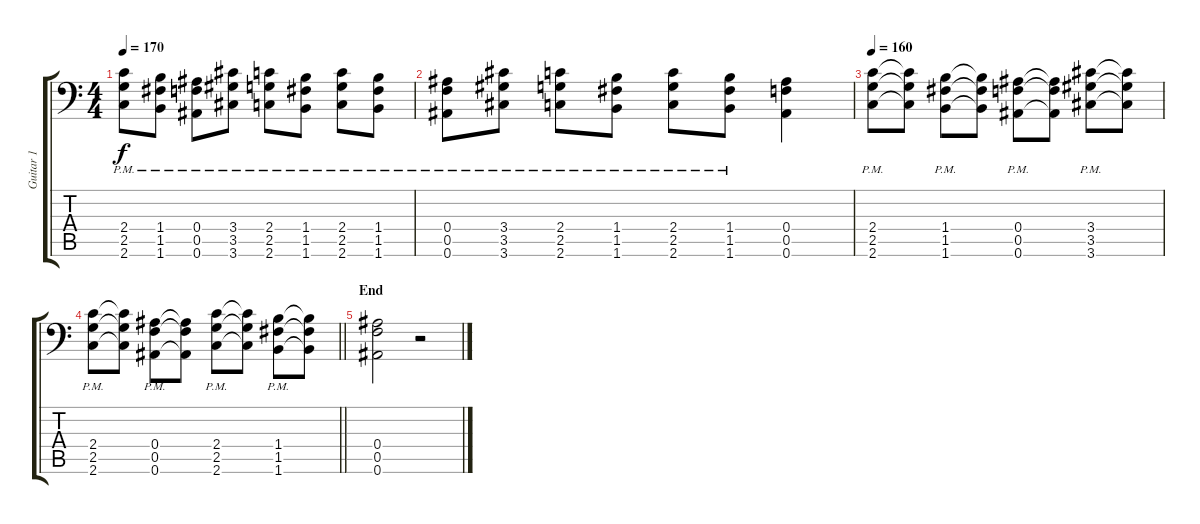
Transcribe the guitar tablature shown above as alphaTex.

\track ("Guitar 1" "Guitar 1") {instrument distortionguitar}
\staff {score tabs}
\tuning (C4 G3 Eb3 Bb2 F2 Bb1) {hide}
\ts (4 4)
\tempo 170
\clef f4
\ks c
(2.4{pm} 2.5{pm} 2.6{pm}).8{dy f} (1.4{pm} 1.5{pm} 1.6{pm}).8 (0.4{pm} 0.5{pm} 0.6{pm}).8 (3.4{pm} 3.5{pm} 3.6{pm}).8 (2.4{pm} 2.5{pm} 2.6{pm}).8 (1.4{pm} 1.5{pm} 1.6{pm}).8 (2.4{pm} 2.5{pm} 2.6{pm}).8 (1.4{pm} 1.5{pm} 1.6{pm}).8 |
(0.4{pm} 0.5{pm} 0.6{pm}).8 (3.4{pm} 3.5{pm} 3.6{pm}).8 (2.4{pm} 2.5{pm} 2.6{pm}).8 (1.4{pm} 1.5{pm} 1.6{pm}).8 (2.4{pm} 2.5{pm} 2.6{pm}).8 (1.4{pm} 1.5{pm} 1.6{pm}).8 (0.4 0.5 0.6).4 |
\tempo 160
(2.4{pm} 2.5{pm} 2.6{pm}).8 (2.4{t} 2.5{t} 2.6{t}).8 (1.4{pm} 1.5{pm} 1.6{pm}).8 (1.4{t} 1.5{t} 1.6{t}).8 (0.4{pm} 0.5{pm} 0.6{pm}).8 (0.4{t} 0.5{t} 0.6{t}).8 (3.4{pm} 3.5{pm} 3.6{pm}).8 (3.4{t} 3.5{t} 3.6{t}).8 |
\barLineRight lightlight
(2.4{pm} 2.5{pm} 2.6{pm}).8 (2.4{t} 2.5{t} 2.6{t}).8 (0.4{pm} 0.5{pm} 0.6{pm}).8 (0.4{t} 0.5{t} 0.6{t}).8 (2.4{pm} 2.5{pm} 2.6{pm}).8 (2.4{t} 2.5{t} 2.6{t}).8 (1.4{pm} 1.5{pm} 1.6{pm}).8 (1.4{t} 1.5{t} 1.6{t}).8 |
\section ("" "End")
(0.4 0.5 0.6).2 r.2
